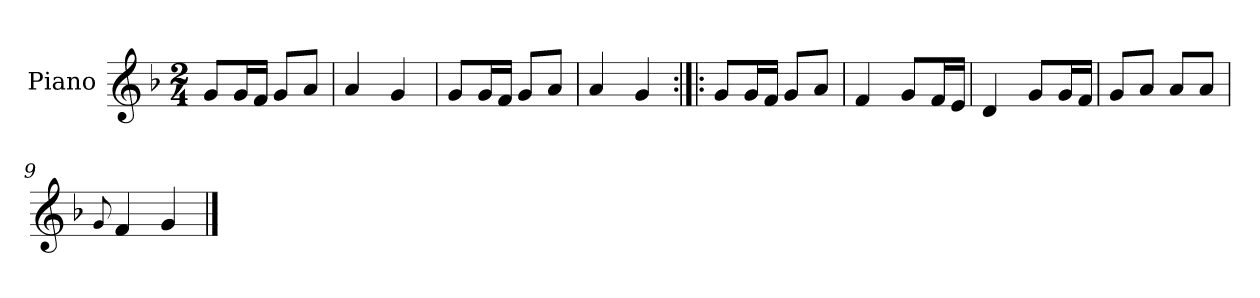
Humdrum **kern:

**kern
*part1
*staff1
*I"Piano
*I'Pno.
*clefG2
*k[b-]
*M2/4
=1
8g/L
16g/L
16f/JJ
8g/L
8a/J
=2
4a/
4g/
=3
8g/L
16g/L
16f/JJ
8g/L
8a/J
=4
4a/
4g/
=5:|!|:
8g/L
16g/L
16f/JJ
8g/L
8a/J
=6
4f/
8g/L
16f/L
16e/JJ
=7
4d/
8g/L
16g/L
16f/JJ
=8
8g/L
8a/J
8a/L
8a/J
=9
8qqg/
4f/
4g/
==
*-
